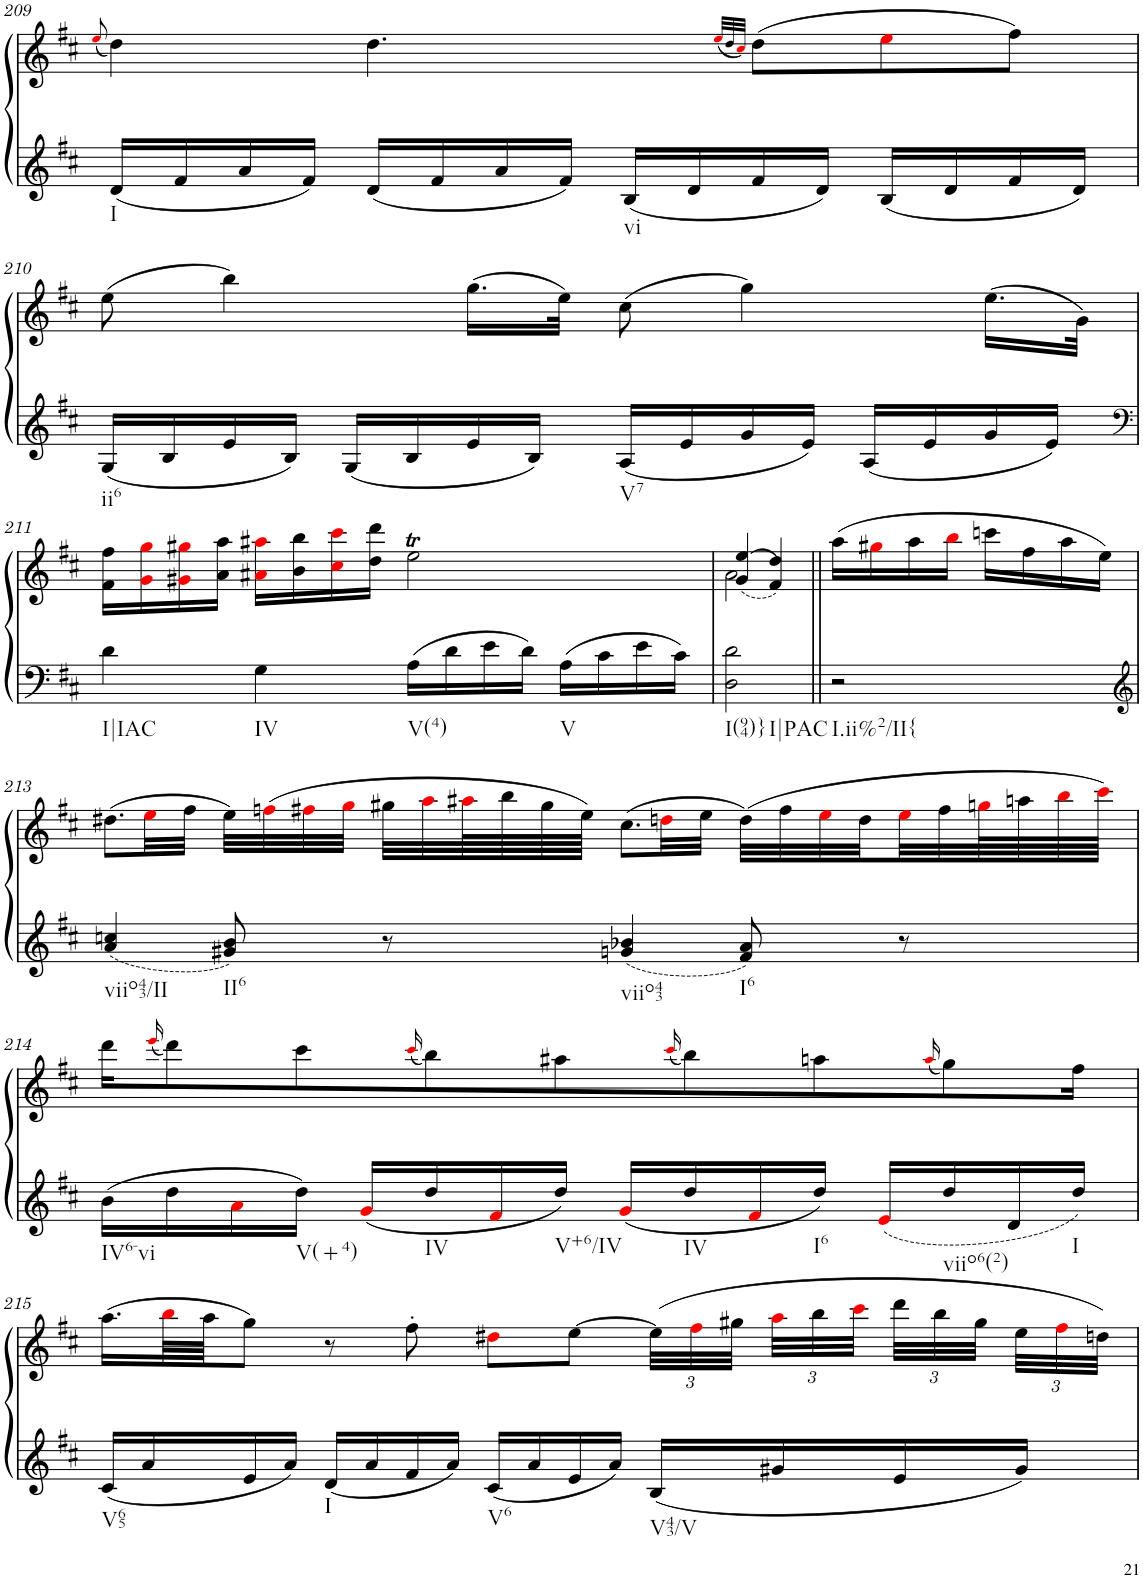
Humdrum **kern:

**kern	**kern
*part1	*part1
*staff2	*staff1
*I"unbenannt2	*
!!LO:PB:g=z
*clefG2	*clefG2
*k[f#c#]	*k[f#c#]
*M2/2	*M2/2
*met(c|)	*met(c|)
=209	=209
.	(8qeei/
!LO:TX:b:t=I	!
16d/LL	4dd\)
16f#/	.
16a/	.
16f#/JJ	.
16d/LL	4.dd\
16f#/	.
16a/	.
16f#/JJ	.
!LO:TX:b:t=vi	!
16B/LL	.
16d/	.
.	(32qeei/LLL
.	32qdd/
.	32qcc#i/JJJ)
16f#/	(8dd\L
16d/JJ	.
16B/LL	8eei\
16d/	.
16f#/	8ff#\J)
16d/JJ	.
!!LO:LB:g=z
=210	=210
!LO:TX:b:t=ii6	!
16G/LL	(8ee\
16B/	.
16e/	4bb\)
16B/JJ	.
16G/LL	.
16B/	.
16e/	(16.gg\LL
16B/JJ	.
.	32ee\JJk)
!LO:TX:b:t=V7	!
16A/LL	(8cc#\
16e/	.
16g/	4gg\)
16e/JJ	.
16A/LL	.
16e/	.
16g/	(16.ee\LL
16e/JJ	.
.	32g\JJk)
!!LO:LB:g=z
=211	=211
*clefF4	*
!LO:TX:b:t=I|IAC	!
4d\	16f#\ 16ff#\LL
.	16gi\ 16ggi\
.	16g#Xi\ 16gg#Xi\
.	16a\ 16aa\JJ
!LO:TX:b:t=IV	!
4G\	16a#Xi\ 16aa#Xi\LL
.	16b\ 16bb\
.	16cc#i\ 16ccc#i\
.	16dd\ 16ddd\JJ
!LO:TX:b:t=V(4)	!
16A\LL	2eeT\
16d\	.
16e\	.
16d\JJ	.
!LO:TX:b:t=V	!
16A\LL	.
16c#\	.
16e\	.
16c#\JJ	.
=212	=212
*	*^
!LO:TX:b:t=I(94)}	!	!
!LO:TX:b:t=I|PAC	!	!
2D\ 2d\	((<4g/ 4ee/	2a\
.	4f#/ 4dd/))	.
*	*v	*v
=212X25||	=212X25||
!LO:TX:b:t=I.ii%2/II{	!
2r	(16aa\LL
.	16gg#Xi\
.	16aa\
.	16bbi\JJ
.	16cccn\LL
.	16ff#\
.	16aa\
.	16ee\JJ)
!!LO:LB:g=z
=213	=213
*clefG2	*
!LO:TX:b:t=viio43/II	!
4a/ 4ccn/	(8.dd#X\L
.	32eei\LL
.	32ff#\JJJ
!LO:TX:b:t=II6	!
8g#X/ 8b/	32ee\LLL)
.	(32ffni\
.	32ff#Xi\
.	32ggi\JJJ
8r	32gg#X\LLL
.	32aai\
.	64aa#Xi\L
.	64bb\
.	64gg#\
.	64ee\JJJJ)
!LO:TX:b:t=viio43	!
4gn/ 4b-X/	(8.cc#\L
.	32ddni\LL
.	32ee\JJJ
!LO:TX:b:t=I6	!
8f#/ 8a/	(32dd\LLL)
.	32ff#\
.	32eei\
.	32dd\
8r	32eei\
.	32ff#\
.	64ggni\L
.	64aan\
.	64bbi\
.	64ccc#i\JJJJ)
!!LO:LB:g=z
=214	=214
!LO:TX:b:t=IV6-vi	!
16b\LL	16ddd\KL
.	(16qeeei/
16dd\	8ddd\)
16ai\	.
!LO:TX:b:t=V(+4)	!
16dd\JJ	8ccc#\
16gi/LL	.
.	(16qccc#i/
!LO:TX:b:t=IV	!
16dd/	8bb\)
16f#i/	.
!LO:TX:b:t=V+6/IV	!
16dd/JJ	8aa#X\
16gi/LL	.
.	(16qccc#i/
!LO:TX:b:t=IV	!
16dd/	8bb\)
16f#i/	.
!LO:TX:b:t=I6	!
16dd/JJ	8aan\
16ei/LL	.
.	(16qaai/
!LO:TX:b:t=viio6(2)	!
16dd/	8gg\)
16d/	.
!LO:TX:b:t=I	!
16dd/JJ	16ff#\Jk
!!LO:LB:g=z
=215	=215
!LO:TX:b:t=V65	!
16c#/LL	(16.aa\LL
16a/	.
.	64bbi\LL
.	64aa\JJJ
16e/	8gg\J)
16a/JJ	.
!LO:TX:b:t=I	!
16d/LL	8r
16a/	.
16f#/	8ff#'\
16a/JJ	.
!LO:TX:b:t=V6	!
16c#/LL	8dd#Xi\L
16a/	.
16e/	[8ee\J
16a/JJ	.
*	*Xbrackettup
!LO:TX:b:t=V43/V	!
16B/LL	(48ee\LLL]
.	48ff#i\
.	48gg#X\JJJ
16g#X/	48aai\LLL
.	48bb\
.	48ccc#i\JJJ
16e/	48ddd\LLL
.	48bb\
.	48gg#\JJJ
16g#/JJ	48ee\LLL
.	48ff#i\
.	48ddn\JJJ)
=	=
*-	*-
